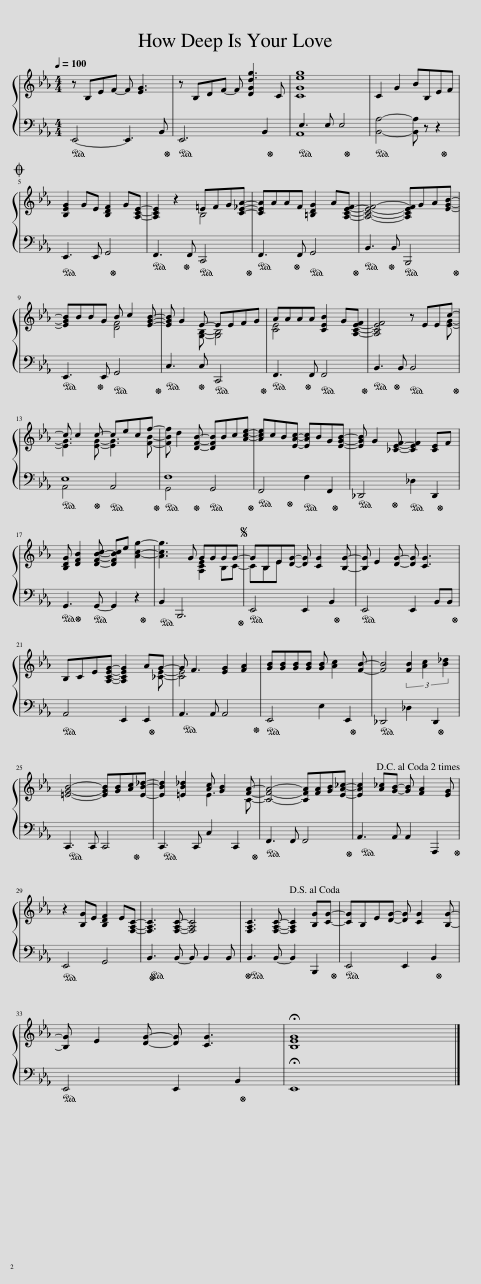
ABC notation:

X:1
%%score { ( 1 3 ) | ( 2 4 ) }
L:1/8
Q:1/4=100
M:4/4
I:linebreak $
K:Eb
V:1 treble
V:3 treble
V:2 bass
V:4 bass
V:1
 z B,EF- F [EG]3 | z B,DF- F [DG]2 C | [CG]8 | C2 G2 BB,EF |$O [B,EG]2 GE [B,DF]2 G[A,CE]- | %5
 [A,CE]2 z2 =EFG[C_EA]- | [CEA]AAF [=B,DG]2 A[A,CEF]- | [A,CEF]4- [A,CEF]GA[EGB]- |$ [EGB]BBG B c2 [EGB]- | [EGB] G2 E- EEFG | %10
 AAAA [CEB]2 G[A,CEF]- | [A,CEF]4 z EEc- |$ c c2 c- cecf- | [FBf] d2 [DFB]- [DFB]Bc[Ace]- | [Ace]cB[EAc]- [EAc]BG[EGB]- | %15
 [EGB] G2 [_CEF]- [CEF]2 [CE]F |$ [B,DG] [DFB]2 [DFBc]- [DFBc]e [Acg]2- | [Acg]3 G GGGG- |S GB,E[DG]- [DG] [CG]2 [B,G]- | [B,G] E2 [DG]- [DG] [CG]3 |$ %20
 B,CE[A,CEG]- [A,CEG]2 AG- | G F3 [EG]2 [FA]2 | [GB][GB][GB][GB] [GB] [Ac]2 [FB]- | [FB]4 (3[FB]2 [Ac]2 [B_d]2 |$ [=EGB]4- [EGB][GB][Ac][EB_d]- | %25
 [EBd]2 [=EB_d]2 [Ac] [GB]2 [FA]- | [CFA]4- [CFA][FA][GB][EA_c]- | [EAc]2 [A_c][GB]- [GB] [FA]2 [EG]!D.C.! |$ z2 [B,G]E [B,DF]2 E[F,A,C]- | [F,A,C]3 [F,A,C]- [F,A,C]4 | %30
 [F,A,C]3 [F,A,C]- [F,A,C]2 [B,G][CG]-!D.S.! | [CG]B,E[DG]- [DG] [CG]2 [B,G]- |$ [B,G] E2 [DG]- [DG] [CG]3 | !fermata![B,EG]8 |] %34
V:2
!ped! E,,4- E,,3 B,,!ped-up! |!ped! E,,6 B,,2!ped-up! |!ped! E,3 E, E,4!ped-up! |!ped! [B,,A,]4- [B,,A,] z z2!ped-up! |$!ped! E,,3 E,, G,,4!ped-up! | %5
!ped! F,,3 F,,!ped! C,,4!ped-up! |!ped! F,,3 F,,!ped! G,,4!ped-up! |!ped! B,,3 B,,!ped! B,,,4!ped-up! |$!ped! E,,3 E,,!ped! G,,4!ped-up! |!ped! C,3 C,!ped! C,,4!ped-up! | %10
!ped! F,,3 F,,!ped! F,,4!ped-up! |!ped! B,,3 B,,!ped! B,,4!ped-up! |$!ped! A,,4!ped! A,,4!ped-up! |!ped! G,,4!ped! G,,4!ped-up! |!ped! F,,4!ped! F,2 F,,2!ped-up! | %15
!ped! _D,,4!ped! _D,2 D,,2!ped-up! |$!ped! G,,3!ped! G,,- G,,2 z2!ped-up! |!ped! B,,2 B,,,6!ped-up! |!ped! E,,4 E,,2 B,,2!ped-up! |!ped! E,,4 E,,2 B,,B,,!ped-up! |$ %20
!ped! A,,4 E,,2 E,,2!ped-up! |!ped! A,,3 A,, A,,4!ped-up! |!ped! E,,4 E,2 E,,2!ped-up! |!ped! _D,,4 _D,2 D,,2!ped-up! |$!ped! C,,3 C,, C,,4!ped-up! | %25
!ped! C,,3 C,, C,2 C,,2!ped-up! |!ped! F,,3 F,, F,,4!ped-up! |!ped! A,,3 A,, A,,2 A,,,2!ped-up! |$!ped! E,,4 G,,4!ped-up! |!ped! B,,3 B,,- B,, B,,2 B,,!ped-up! | %30
!ped! B,,3 B,,- B,,2 B,,,2!ped-up! |!ped! E,,4 E,,2 B,,2!ped-up! |$!ped! E,,4 E,,2 B,,2!ped-up! | !fermata!E,,8 |] %34
V:3
 x8 | x5 [dg]3 | [eg]8 | x8 |$ x8 | %5
 x4 B,4 | x8 | x8 |$ x4 [DF]4 | x3 [G,B,]- [G,B,]4 | %10
 [CE]4 x4 | x7 [EG]- |$ [EG]3 [EG]- [EG]3 [FB]- | x8 | x8 | %15
 x8 |$ x8 | x4 [A,CE]2 B,C- | CB,E x5 | x8 |$ %20
 x7 [_CE]- | [CE]4 x4 | x8 | x8 |$ x8 | %25
 x4 =E3 C- | x8 | x8 |$ x8 | x8 | %30
 x8 | x8 |$ x8 | x8 |] %34
V:4
 x8 | x8 | A,,8 | x8 |$ x8 | %5
 x8 | x8 | x8 |$ x8 | x8 | %10
 x8 | x8 |$ E,8 | F,8 | x8 | %15
 x8 |$ x8 | x8 | x8 | x8 |$ %20
 x8 | x8 | x8 | x8 |$ x8 | %25
 x8 | x8 | x8 |$ x8 | x8 | %30
 x8 | x8 |$ x8 | x8 |] %34
